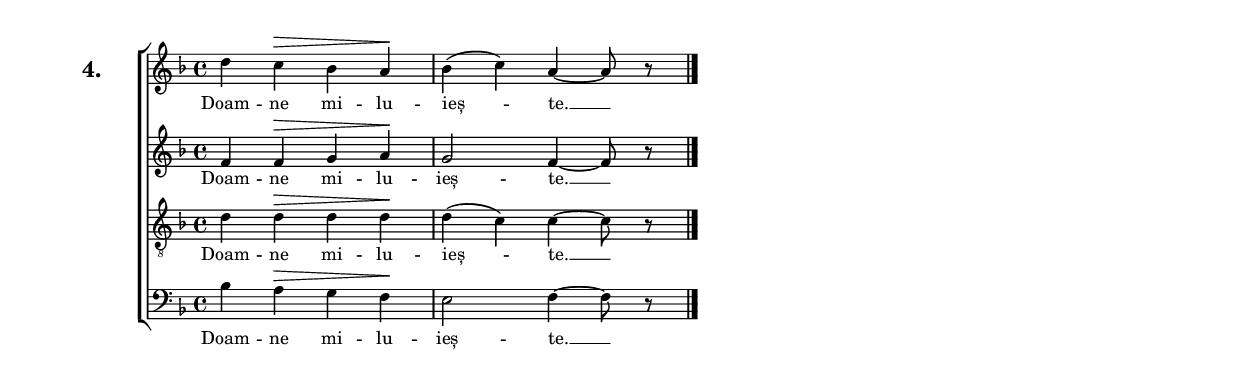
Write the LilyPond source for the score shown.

\version "2.19.80"
\include "defines.ly"
#(define myNoteSpacing 5.0)
#(define raggedRight #t)
midiTempo = 
  \midi {
    \tempo 4 = 124
    }


\include "preamble.ly"

global = {
  \globalPreamble
  \key f \major
  \override Staff.TimeSignature.style = #'()
  \time 4/4
}

sopMusic = \relative c' {
  \set Staff.instrumentName = \markup { \bold \huge \larger 4. }
  d' c^\> bes a\!
  bes (c) a4~ a8 r \bar "|."
}

sopWords = \lyricmode {
  Doam -- ne mi -- lu -- ieș -- te. __
}

altoMusic = \relative c' {
  f4 f^\> g a\!
  g2 f4~ f8 r
}

altoWords = \sopWords

tenorMusic = \relative c' {
  d4 d^\> d d\!
  d (c) c~ c8 r
}

tenorWords = \sopWords

bassMusic = \relative c' {
  bes4 a^\> g f\!
  e2 f4~ f8 r
}

bassWords = \sopWords

\include "four-staves.ly"
